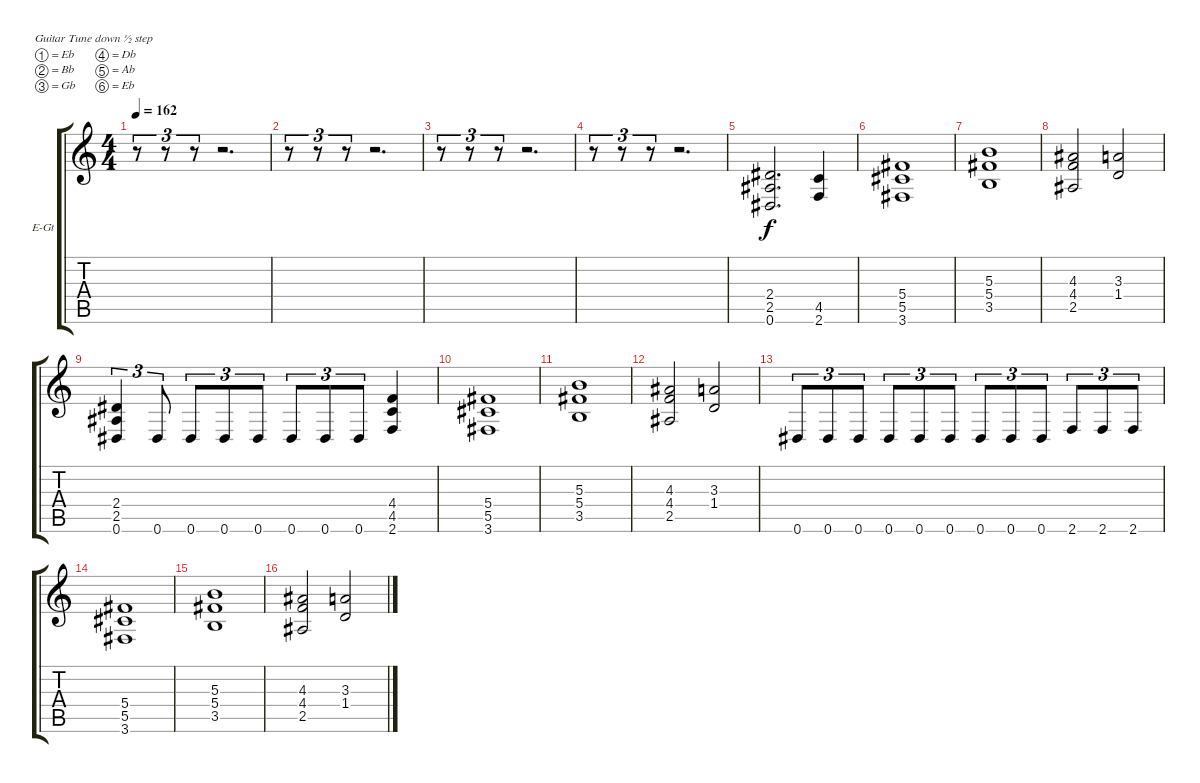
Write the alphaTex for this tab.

\bracketExtendMode groupsimilarinstruments
\firstSystemTrackNameOrientation horizontal
\otherSystemsTrackNameOrientation horizontal
\track ("Heavy stick" "E-Gt") {instrument overdrivenguitar}
\staff {score tabs}
\tuning (Eb4 Bb3 Gb3 Db3 Ab2 Eb2)
\ts (4 4)
\tempo 162
\clef g2
\ks c
r.8{tu (3 2) dy f} r.8{tu (3 2)} r.8{tu (3 2)} r.2{d} |
r.8{tu (3 2)} r.8{tu (3 2)} r.8{tu (3 2)} r.2{d} |
r.8{tu (3 2)} r.8{tu (3 2)} r.8{tu (3 2)} r.2{d} |
r.8{tu (3 2)} r.8{tu (3 2)} r.8{tu (3 2)} r.2{d} |
(2.4 2.5 0.6).2{d} (4.5 2.6).4 |
(5.4 5.5 3.6).1 |
(5.3 5.4 3.5).1 |
(4.3 4.4 2.5).2 (3.3 1.4).2 |
(2.4 2.5 0.6).4{tu (3 2)} 0.6.8{tu (3 2)} 0.6.8{tu (3 2)} 0.6.8{tu (3 2)} 0.6.8{tu (3 2)} 0.6.8{tu (3 2)} 0.6.8{tu (3 2)} 0.6.8{tu (3 2)} (4.4 4.5 2.6).4 |
(5.4 5.5 3.6).1 |
(5.3 5.4 3.5).1 |
(4.3 4.4 2.5).2 (3.3 1.4).2 |
0.6.8{tu (3 2)} 0.6.8{tu (3 2)} 0.6.8{tu (3 2)} 0.6.8{tu (3 2)} 0.6.8{tu (3 2)} 0.6.8{tu (3 2)} 0.6.8{tu (3 2)} 0.6.8{tu (3 2)} 0.6.8{tu (3 2)} 2.6.8{tu (3 2)} 2.6.8{tu (3 2)} 2.6.8{tu (3 2)} |
(5.4 5.5 3.6).1 |
(5.3 5.4 3.5).1 |
(4.3 4.4 2.5).2 (3.3 1.4).2
